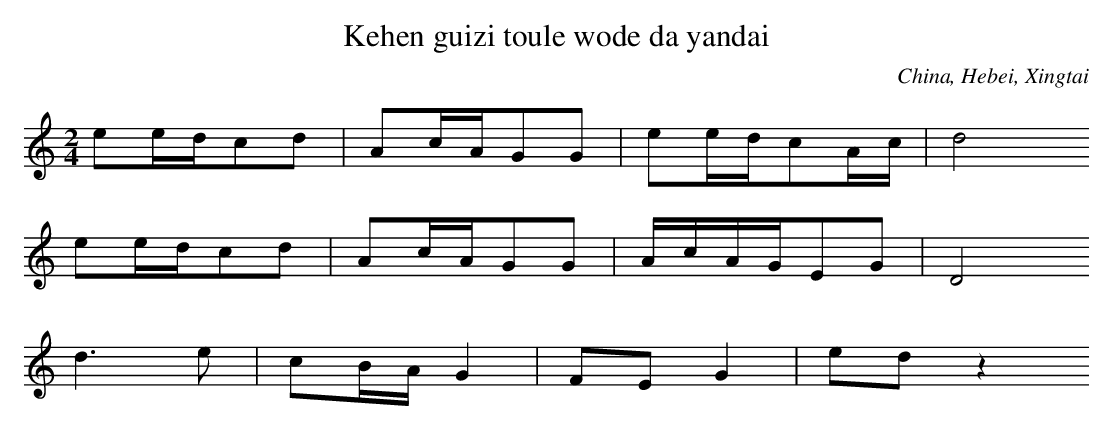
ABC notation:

X:1
T: Kehen guizi toule wode da yandai
O: China, Hebei, Xingtai
M: 2/4
L: 1/16
K: C
e2edc2d2 | A2cAG2G2 | e2edc2Ac | d8
e2edc2d2 | A2cAG2G2 | AcAGE2G2 | D8
d6e2 | c2BAG4 | F2E2G4 | e2d2z4
